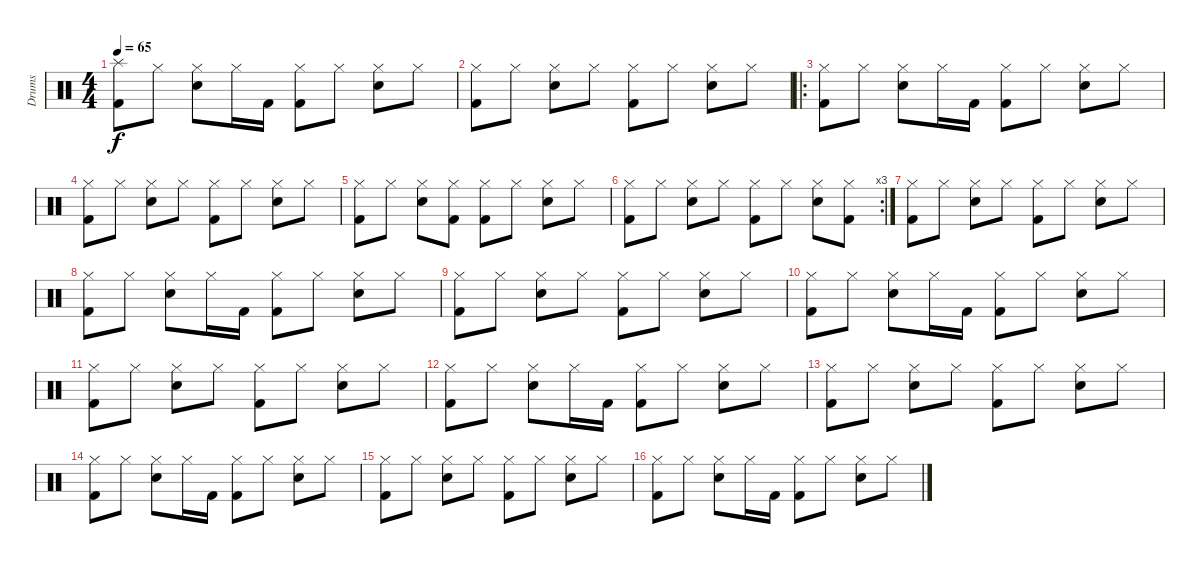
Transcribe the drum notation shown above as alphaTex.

\track ("Drums" "Drums") {instrument percussion}
\staff {score}
\articulation defaults
\ts (4 4)
\tempo 65
\clef neutral
\ks c
("Splash (hit)" "Kick (hit) 2").8{dy f} "Hi-Hat (closed)".8 ("Hi-Hat (closed)" "Snare (hit) 2").8 "Hi-Hat (closed)".16 "Kick (hit) 2".16 ("Hi-Hat (closed)" "Kick (hit) 2").8 "Hi-Hat (closed)".8 ("Hi-Hat (closed)" "Snare (hit) 2").8 "Hi-Hat (closed)".8 |
("Hi-Hat (closed)" "Kick (hit) 2").8 "Hi-Hat (closed)".8 ("Hi-Hat (closed)" "Snare (hit) 2").8 "Hi-Hat (closed)".8 ("Hi-Hat (closed)" "Kick (hit) 2").8 "Hi-Hat (closed)".8 ("Hi-Hat (closed)" "Snare (hit) 2").8 "Hi-Hat (closed)".8 |
\ro
("Hi-Hat (closed)" "Kick (hit) 2").8 "Hi-Hat (closed)".8 ("Hi-Hat (closed)" "Snare (hit) 2").8 "Hi-Hat (closed)".16 "Kick (hit) 2".16 ("Hi-Hat (closed)" "Kick (hit) 2").8 "Hi-Hat (closed)".8 ("Hi-Hat (closed)" "Snare (hit) 2").8 "Hi-Hat (closed)".8 |
("Hi-Hat (closed)" "Kick (hit) 2").8 "Hi-Hat (closed)".8 ("Hi-Hat (closed)" "Snare (hit) 2").8 "Hi-Hat (closed)".8 ("Hi-Hat (closed)" "Kick (hit) 2").8 "Hi-Hat (closed)".8 ("Hi-Hat (closed)" "Snare (hit) 2").8 "Hi-Hat (closed)".8 |
("Hi-Hat (closed)" "Kick (hit) 2").8 "Hi-Hat (closed)".8 ("Hi-Hat (closed)" "Snare (hit) 2").8 ("Hi-Hat (closed)" "Kick (hit) 2").8 ("Hi-Hat (closed)" "Kick (hit) 2").8 "Hi-Hat (closed)".8 ("Hi-Hat (closed)" "Snare (hit) 2").8 "Hi-Hat (closed)".8 |
\rc 3
("Hi-Hat (closed)" "Kick (hit) 2").8 "Hi-Hat (closed)".8 ("Hi-Hat (closed)" "Snare (hit) 2").8 "Hi-Hat (closed)".8 ("Hi-Hat (closed)" "Kick (hit) 2").8 "Hi-Hat (closed)".8 ("Hi-Hat (closed)" "Snare (hit) 2").8 ("Hi-Hat (closed)" "Kick (hit) 2").8 |
("Hi-Hat (closed)" "Kick (hit) 2").8 "Hi-Hat (closed)".8 ("Hi-Hat (closed)" "Snare (hit) 2").8 "Hi-Hat (closed)".8 ("Hi-Hat (closed)" "Kick (hit) 2").8 "Hi-Hat (closed)".8 ("Hi-Hat (closed)" "Snare (hit) 2").8 "Hi-Hat (closed)".8 |
("Hi-Hat (closed)" "Kick (hit) 2").8 "Hi-Hat (closed)".8 ("Hi-Hat (closed)" "Snare (hit) 2").8 "Hi-Hat (closed)".16 "Kick (hit) 2".16 ("Hi-Hat (closed)" "Kick (hit) 2").8 "Hi-Hat (closed)".8 ("Hi-Hat (closed)" "Snare (hit) 2").8 "Hi-Hat (closed)".8 |
("Hi-Hat (closed)" "Kick (hit) 2").8 "Hi-Hat (closed)".8 ("Hi-Hat (closed)" "Snare (hit) 2").8 "Hi-Hat (closed)".8 ("Hi-Hat (closed)" "Kick (hit) 2").8 "Hi-Hat (closed)".8 ("Hi-Hat (closed)" "Snare (hit) 2").8 "Hi-Hat (closed)".8 |
("Hi-Hat (closed)" "Kick (hit) 2").8 "Hi-Hat (closed)".8 ("Hi-Hat (closed)" "Snare (hit) 2").8 "Hi-Hat (closed)".16 "Kick (hit) 2".16 ("Hi-Hat (closed)" "Kick (hit) 2").8 "Hi-Hat (closed)".8 ("Hi-Hat (closed)" "Snare (hit) 2").8 "Hi-Hat (closed)".8 |
("Hi-Hat (closed)" "Kick (hit) 2").8 "Hi-Hat (closed)".8 ("Hi-Hat (closed)" "Snare (hit) 2").8 "Hi-Hat (closed)".8 ("Hi-Hat (closed)" "Kick (hit) 2").8 "Hi-Hat (closed)".8 ("Hi-Hat (closed)" "Snare (hit) 2").8 "Hi-Hat (closed)".8 |
("Hi-Hat (closed)" "Kick (hit) 2").8 "Hi-Hat (closed)".8 ("Hi-Hat (closed)" "Snare (hit) 2").8 "Hi-Hat (closed)".16 "Kick (hit) 2".16 ("Hi-Hat (closed)" "Kick (hit) 2").8 "Hi-Hat (closed)".8 ("Hi-Hat (closed)" "Snare (hit) 2").8 "Hi-Hat (closed)".8 |
("Hi-Hat (closed)" "Kick (hit) 2").8 "Hi-Hat (closed)".8 ("Hi-Hat (closed)" "Snare (hit) 2").8 "Hi-Hat (closed)".8 ("Hi-Hat (closed)" "Kick (hit) 2").8 "Hi-Hat (closed)".8 ("Hi-Hat (closed)" "Snare (hit) 2").8 "Hi-Hat (closed)".8 |
("Hi-Hat (closed)" "Kick (hit) 2").8 "Hi-Hat (closed)".8 ("Hi-Hat (closed)" "Snare (hit) 2").8 "Hi-Hat (closed)".16 "Kick (hit) 2".16 ("Hi-Hat (closed)" "Kick (hit) 2").8 "Hi-Hat (closed)".8 ("Hi-Hat (closed)" "Snare (hit) 2").8 "Hi-Hat (closed)".8 |
("Hi-Hat (closed)" "Kick (hit) 2").8 "Hi-Hat (closed)".8 ("Hi-Hat (closed)" "Snare (hit) 2").8 "Hi-Hat (closed)".8 ("Hi-Hat (closed)" "Kick (hit) 2").8 "Hi-Hat (closed)".8 ("Hi-Hat (closed)" "Snare (hit) 2").8 "Hi-Hat (closed)".8 |
("Hi-Hat (closed)" "Kick (hit) 2").8 "Hi-Hat (closed)".8 ("Hi-Hat (closed)" "Snare (hit) 2").8 "Hi-Hat (closed)".16 "Kick (hit) 2".16 ("Hi-Hat (closed)" "Kick (hit) 2").8 "Hi-Hat (closed)".8 ("Hi-Hat (closed)" "Snare (hit) 2").8 "Hi-Hat (closed)".8
